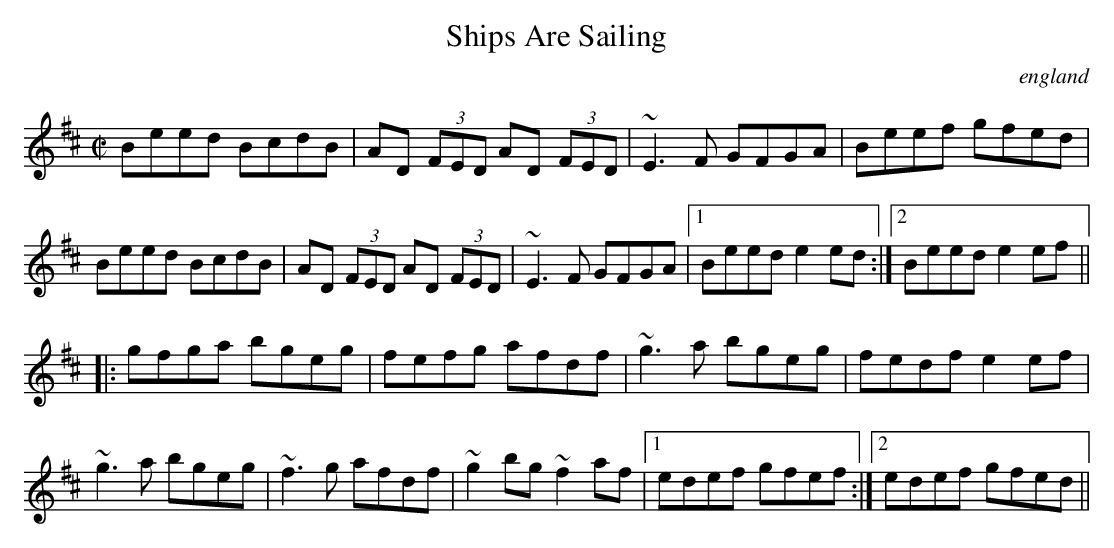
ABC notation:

X:1
T:Ships Are Sailing
O:england
M:C|
K:Edor
Beed BcdB|AD (3FED AD (3FED|~E3F GFGA|Beef gfed|
Beed BcdB|AD (3FED AD (3FED|~E3F GFGA|1 Beed e2ed:|2 Beed e2ef||
|:gfga bgeg|fefg afdf|~g3a bgeg|fedf e2ef|
~g3a bgeg|~f3g afdf|~g2bg ~f2af|1 edef gfef:|2 edef gfed||
